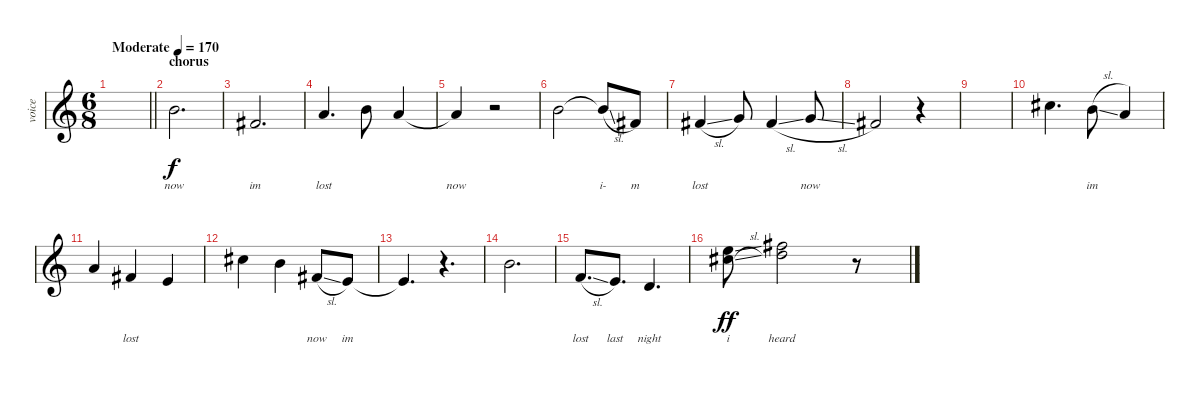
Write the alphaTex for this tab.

\track ("voice" "voice") {instrument sopranosax}
\staff {score}
\tuning (E4 B3 G3 D3 A2 E2) {hide}
\ts (6 8)
\tempo (170 "Moderate")
\clef g2
\barLineRight lightlight
\ks c
|
\section ("" "chorus")
7.1.2{d lyrics (0 "now") lyrics (1 "") lyrics (2 "") lyrics (3 "") lyrics (4 "")} |
2.1.2{d lyrics (0 "im") lyrics (1 "") lyrics (2 "") lyrics (3 "") lyrics (4 "")} |
5.1.4{d lyrics (0 "lost") lyrics (1 "") lyrics (2 "") lyrics (3 "") lyrics (4 "")} 7.1.8{lyrics (0 "") lyrics (1 "") lyrics (2 "") lyrics (3 "") lyrics (4 "")} 5.1.4{lyrics (0 "") lyrics (1 "") lyrics (2 "") lyrics (3 "") lyrics (4 "")} |
5.1{t}.4{lyrics (0 "now") lyrics (1 "") lyrics (2 "") lyrics (3 "") lyrics (4 "")} r.2 |
7.1.2{lyrics (0 "") lyrics (1 "") lyrics (2 "") lyrics (3 "") lyrics (4 "")} 7.1{sl t}.8{lyrics (0 "i-") lyrics (1 "") lyrics (2 "") lyrics (3 "") lyrics (4 "")} 2.1.8{lyrics (0 "m") lyrics (1 "") lyrics (2 "") lyrics (3 "") lyrics (4 "")} |
2.1{sl}.4{lyrics (0 "lost") lyrics (1 "") lyrics (2 "") lyrics (3 "") lyrics (4 "")} 3.1.8{lyrics (0 "") lyrics (1 "") lyrics (2 "") lyrics (3 "") lyrics (4 "")} 2.1{sl}.4{lyrics (0 "") lyrics (1 "") lyrics (2 "") lyrics (3 "") lyrics (4 "")} 3.1{sl}.8{lyrics (0 "now") lyrics (1 "") lyrics (2 "") lyrics (3 "") lyrics (4 "")} |
2.1.2{lyrics (0 "") lyrics (1 "") lyrics (2 "") lyrics (3 "") lyrics (4 "")} r.4 |
|
9.1.4{d lyrics (0 "") lyrics (1 "") lyrics (2 "") lyrics (3 "") lyrics (4 "")} 7.1{sl}.8{lyrics (0 "im") lyrics (1 "") lyrics (2 "") lyrics (3 "") lyrics (4 "")} 5.1.4{lyrics (0 "") lyrics (1 "") lyrics (2 "") lyrics (3 "") lyrics (4 "")} |
5.1.4{lyrics (0 "") lyrics (1 "") lyrics (2 "") lyrics (3 "") lyrics (4 "")} 2.1.4{lyrics (0 "lost") lyrics (1 "") lyrics (2 "") lyrics (3 "") lyrics (4 "")} 5.2.4{lyrics (0 "") lyrics (1 "") lyrics (2 "") lyrics (3 "") lyrics (4 "")} |
9.1.4{lyrics (0 "") lyrics (1 "") lyrics (2 "") lyrics (3 "") lyrics (4 "")} 7.1.4{lyrics (0 "") lyrics (1 "") lyrics (2 "") lyrics (3 "") lyrics (4 "")} 2.1{sl}.8{lyrics (0 "now") lyrics (1 "") lyrics (2 "") lyrics (3 "") lyrics (4 "")} 0.1.8{lyrics (0 "im") lyrics (1 "") lyrics (2 "") lyrics (3 "") lyrics (4 "")} |
0.1{t}.4{d lyrics (0 "") lyrics (1 "") lyrics (2 "") lyrics (3 "") lyrics (4 "")} r.4{d} |
7.1.2{d lyrics (0 "") lyrics (1 "") lyrics (2 "") lyrics (3 "") lyrics (4 "")} |
1.1{sl}.8{d lyrics (0 "lost") lyrics (1 "") lyrics (2 "") lyrics (3 "") lyrics (4 "")} 0.1.8{d lyrics (0 "last") lyrics (1 "") lyrics (2 "") lyrics (3 "") lyrics (4 "")} 3.2.4{d lyrics (0 "night") lyrics (1 "") lyrics (2 "") lyrics (3 "") lyrics (4 "")} |
(12.1{ss} 14.2{sl}).8{lyrics (0 "i") lyrics (1 "") lyrics (2 "") lyrics (3 "") lyrics (4 "") dy ff} (14.1 15.2).2{lyrics (0 "heard") lyrics (1 "") lyrics (2 "") lyrics (3 "") lyrics (4 "")} r.8
